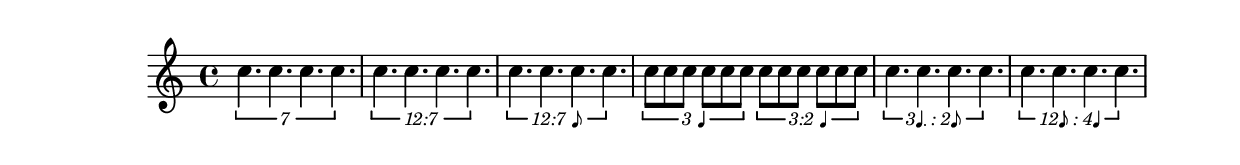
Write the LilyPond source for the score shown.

% Do not edit this file; it is automatically
% generated from Documentation/snippets/new
% This file is in the public domain.
%% Note: this file works from version 2.13.1
\version "2.13.20"

\header {
%% Translation of GIT committish: 5a7301fc350ffc3ab5bd3a2084c91666c9e9a549
  texidoces = "
LilyPond también proporciona funciones de formato para imprimir
números de grupo especial diferentes a la propia fracción, así
como para añadir una figura al número o a la fracción de la
agrupación.

"

  doctitlees = "Números de agrupación especial distintos a los predeterminados"


%% Translation of GIT committish: 0a868be38a775ecb1ef935b079000cebbc64de40
texidocde = "
LilyPond stellt auch Formatierungsfunktionen zur Verfügung, mit denen
N-tolennummern gesetzt werden können, die sich von dem eigentlichen Bruch
unterscheiden.  Auch ein Notenwert kann zu Nenner oder Zähler des Bruchs
hinzugefügt werden.
"
  doctitlede = "Nicht-standard-N-tolennummern"


%% Translation of GIT committish: 015b8e65e5e9a74cea1618b597402b5b74f89b89
  texidocfr = "
LilyPond sait aussi gérer des nolets dont le chiffrage imprimé ne
correspond pas exactement à la fraction de mesure à laquelle ils se
réfèrent, tout comme ceux auxquels une valeur de note vient en complément
au chiffre.
"
  doctitlefr = "Nolets au chiffrage inhabituel"

  lsrtags = "rhythms"

  texidoc = "
LilyPond also provides formatting functions to print tuplet numbers different
than the actual fraction, as well as to append a note value to the tuplet
number or tuplet fraction.
"
  doctitle = "Non-default tuplet numbers"
} % begin verbatim


\relative c'' {
  \once \override TupletNumber #'text =
    #(tuplet-number::non-default-tuplet-denominator-text 7)
  \times 2/3  { c4. c4. c4. c4. }
  \once \override TupletNumber #'text =
    #(tuplet-number::non-default-tuplet-fraction-text 12 7)
  \times 2/3  { c4. c4. c4. c4. }
  \once \override TupletNumber #'text =
    #(tuplet-number::append-note-wrapper
      (tuplet-number::non-default-tuplet-fraction-text 12 7) "8")
  \times 2/3  { c4. c4. c4. c4. }

  \once \override TupletNumber #'text =
    #(tuplet-number::append-note-wrapper
      tuplet-number::calc-denominator-text "4")
  \times 2/3  { c8 c8 c8 c8 c8 c8 }
  \once \override TupletNumber #'text =
    #(tuplet-number::append-note-wrapper
      tuplet-number::calc-fraction-text "4")
  \times 2/3  { c8 c8 c8 c8 c8 c8 }

  \once \override TupletNumber #'text =
    #(tuplet-number::fraction-with-notes "4." "8")
  \times 2/3  { c4. c4. c4. c4. }
  \once \override TupletNumber #'text =
    #(tuplet-number::non-default-fraction-with-notes 12 "8" 4 "4")
  \times 2/3  { c4. c4. c4. c4. }
}
